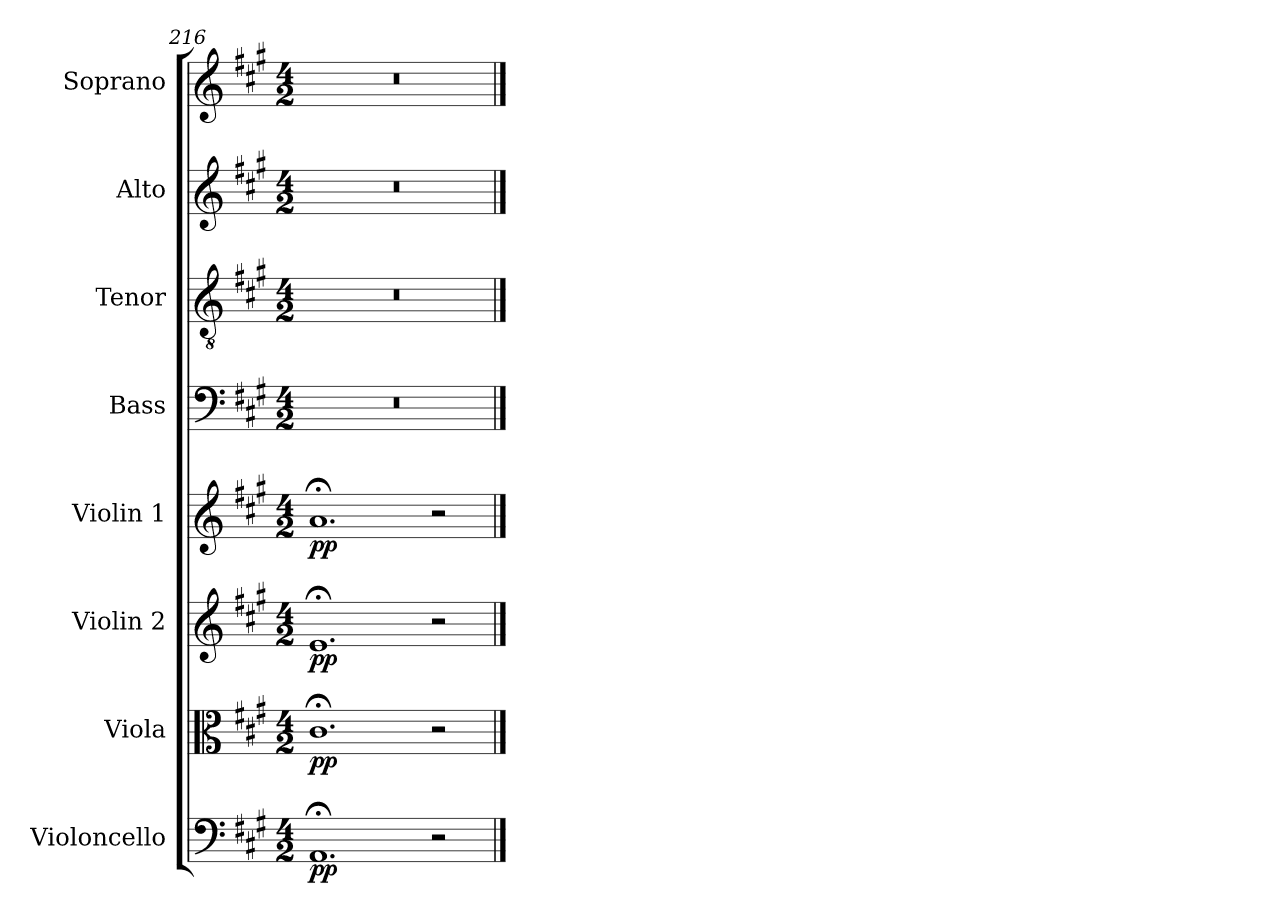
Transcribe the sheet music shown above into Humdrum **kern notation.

**kern	**dynam	**kern	**dynam	**kern	**dynam	**kern	**dynam	**kern	**kern	**kern	**kern
*part8	*part8	*part7	*part7	*part6	*part6	*part5	*part5	*part4	*part3	*part2	*part1
*staff8	*staff8	*staff7	*staff7	*staff6	*staff6	*staff5	*staff5	*staff4	*staff3	*staff2	*staff1
*I"Violoncello	*	*I"Viola	*	*I"Violin 2	*	*I"Violin 1	*	*I"Bass	*I"Tenor	*I"Alto	*I"Soprano
*I'Vc.	*	*I'Vla.	*	*I'Vln. 2	*	*I'Vln. 1	*	*I'B.	*I'T.	*I'A.	*I'S.
*clefF4	*	*clefC3	*	*clefG2	*	*clefG2	*	*clefF4	*clefGv2	*clefG2	*clefG2
*k[f#c#g#]	*	*k[f#c#g#]	*	*k[f#c#g#]	*	*k[f#c#g#]	*	*k[f#c#g#]	*k[f#c#g#]	*k[f#c#g#]	*k[f#c#g#]
*M4/2	*	*M4/2	*	*M4/2	*	*M4/2	*	*M4/2	*M4/2	*M4/2	*M4/2
=216	=216	=216	=216	=216	=216	=216	=216	=216	=216	=216	=216
!	!LO:DY:b	!	!LO:DY:b	!	!LO:DY:b	!	!LO:DY:b	!	!	!	!
1.AA;<	pp	1.c#;<	pp	1.e;<	pp	1.a;<	pp	0r	0r	0r	0r
2r	.	2r	.	2r	.	2r	.	.	.	.	.
==	==	==	==	==	==	==	==	==	==	==	==
*-	*-	*-	*-	*-	*-	*-	*-	*-	*-	*-	*-
